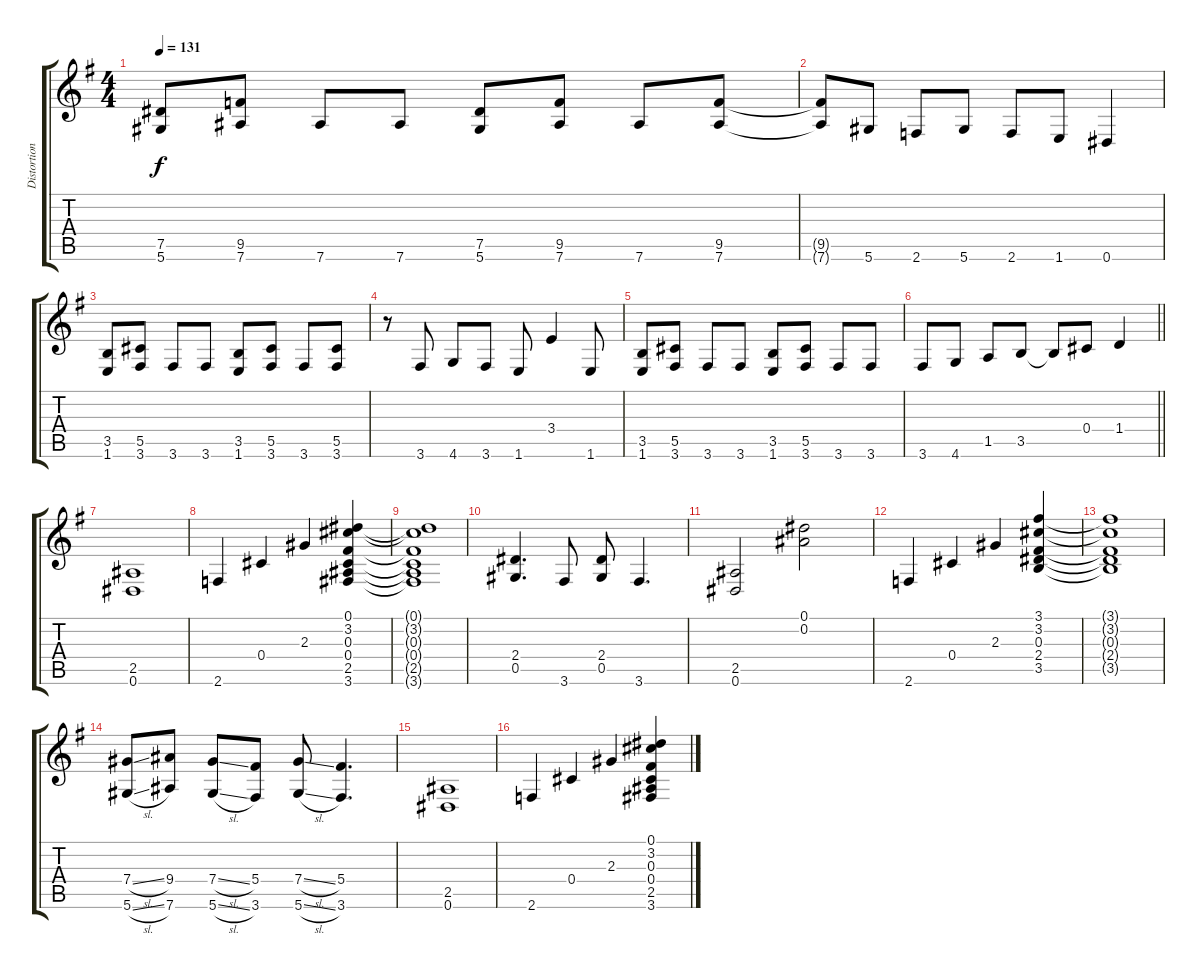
\track ("Distortion" "Distortion") {instrument distortionguitar}
\staff {score tabs}
\tuning (Eb4 Bb3 Gb3 Db3 Ab2 Eb2) {hide}
\ts (4 4)
\tempo 131
\clef g2
\ks g
(7.5 5.6).8{dy f} (9.5 7.6).8 7.6.8 7.6.8 (7.5 5.6).8 (9.5 7.6).8 7.6.8 (9.5 7.6).8 |
(9.5{t} 7.6{t}).8 5.6.8 2.6.8 5.6.8 2.6.8 1.6.8 0.6.4 |
(3.5 1.6).8 (5.5 3.6).8 3.6.8 3.6.8 (3.5 1.6).8 (5.5 3.6).8 3.6.8 (5.5 3.6).8 |
r.8 3.6.8 4.6.8 3.6.8 1.6.8 3.4.4 1.6.8 |
(3.5 1.6).8 (5.5 3.6).8 3.6.8 3.6.8 (3.5 1.6).8 (5.5 3.6).8 3.6.8 3.6.8 |
\barLineRight lightlight
3.6.8 4.6.8 1.5.8 3.5.8 3.5{t}.8 0.4.8 1.4.4 |
\section ("" " ")
(2.5 0.6).1 |
2.6.4 0.4.4 2.3.4 (0.1 3.2 0.3 0.4 2.5 3.6).4 |
(0.1{t} 3.2{t} 0.3{t} 0.4{t} 2.5{t} 3.6{t}).1 |
(2.4 0.5).4{d} 3.6.8 (2.4 0.5).8 3.6.4{d} |
(2.5 0.6).2 (0.1 0.2).2 |
2.6.4 0.4.4 2.3.4 (3.1 3.2 0.3 2.4 3.5).4 |
(3.1{t} 3.2{t} 0.3{t} 2.4{t} 3.5{t}).1 |
(7.4{sl} 5.6{sl}).8 (9.4 7.6).8 (7.4{sl} 5.6{sl}).8 (5.4 3.6).8 (7.4{sl} 5.6{sl}).8 (5.4 3.6).4{d} |
(2.5 0.6).1 |
2.6.4 0.4.4 2.3.4 (0.1 3.2 0.3 0.4 2.5 3.6).4
